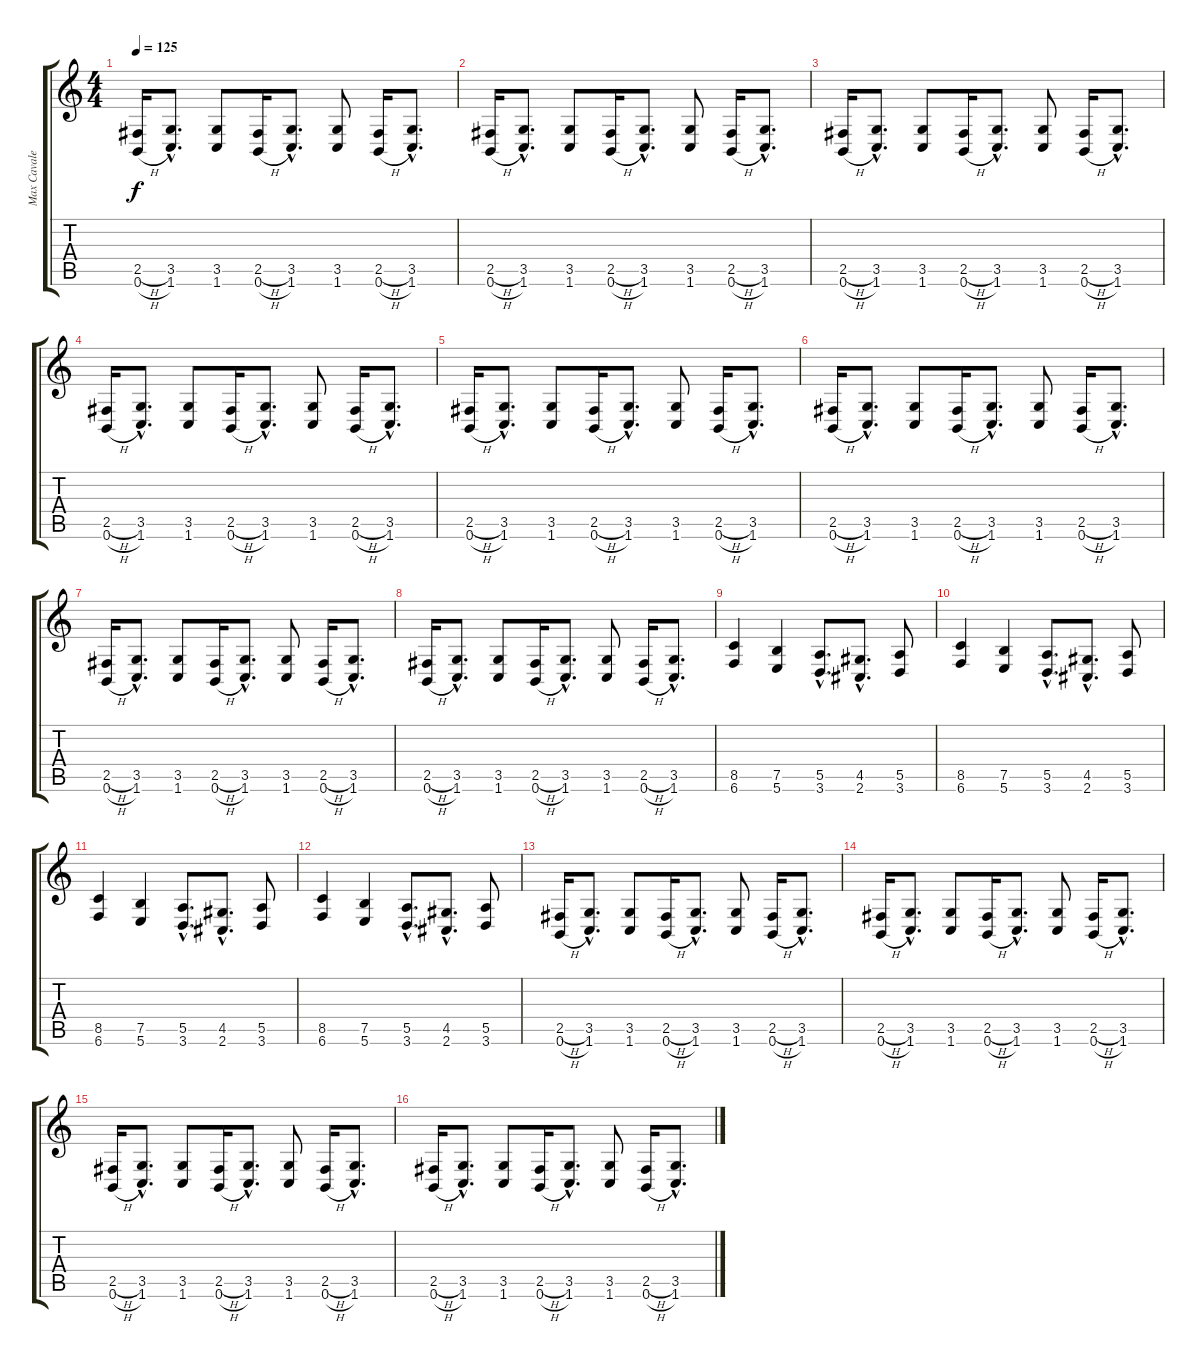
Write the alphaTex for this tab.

\track ("Max Cavalera" "Max Cavale") {instrument distortionguitar}
\staff {score tabs}
\tuning (B3 Gb3 D3 A2 E2 B1) {hide}
\ts (4 4)
\tempo 125
\clef g2
\ks c
(2.5{h} 0.6{h}).16{dy f} (3.5{hac} 1.6{hac}).8{d} (3.5 1.6).8 (2.5{h} 0.6{h}).16 (3.5{hac} 1.6{hac}).8{d} (3.5 1.6).8 (2.5{h} 0.6{h}).16 (3.5{hac} 1.6{hac}).8{d} |
(2.5{h} 0.6{h}).16 (3.5{hac} 1.6{hac}).8{d} (3.5 1.6).8 (2.5{h} 0.6{h}).16 (3.5{hac} 1.6{hac}).8{d} (3.5 1.6).8 (2.5{h} 0.6{h}).16 (3.5{hac} 1.6{hac}).8{d} |
(2.5{h} 0.6{h}).16 (3.5{hac} 1.6{hac}).8{d} (3.5 1.6).8 (2.5{h} 0.6{h}).16 (3.5{hac} 1.6{hac}).8{d} (3.5 1.6).8 (2.5{h} 0.6{h}).16 (3.5{hac} 1.6{hac}).8{d} |
(2.5{h} 0.6{h}).16 (3.5{hac} 1.6{hac}).8{d} (3.5 1.6).8 (2.5{h} 0.6{h}).16 (3.5{hac} 1.6{hac}).8{d} (3.5 1.6).8 (2.5{h} 0.6{h}).16 (3.5{hac} 1.6{hac}).8{d} |
(2.5{h} 0.6{h}).16 (3.5{hac} 1.6{hac}).8{d} (3.5 1.6).8 (2.5{h} 0.6{h}).16 (3.5{hac} 1.6{hac}).8{d} (3.5 1.6).8 (2.5{h} 0.6{h}).16 (3.5{hac} 1.6{hac}).8{d} |
(2.5{h} 0.6{h}).16 (3.5{hac} 1.6{hac}).8{d} (3.5 1.6).8 (2.5{h} 0.6{h}).16 (3.5{hac} 1.6{hac}).8{d} (3.5 1.6).8 (2.5{h} 0.6{h}).16 (3.5{hac} 1.6{hac}).8{d} |
(2.5{h} 0.6{h}).16 (3.5{hac} 1.6{hac}).8{d} (3.5 1.6).8 (2.5{h} 0.6{h}).16 (3.5{hac} 1.6{hac}).8{d} (3.5 1.6).8 (2.5{h} 0.6{h}).16 (3.5{hac} 1.6{hac}).8{d} |
(2.5{h} 0.6{h}).16 (3.5{hac} 1.6{hac}).8{d} (3.5 1.6).8 (2.5{h} 0.6{h}).16 (3.5{hac} 1.6{hac}).8{d} (3.5 1.6).8 (2.5{h} 0.6{h}).16 (3.5{hac} 1.6{hac}).8{d} |
(8.5 6.6).4 (7.5 5.6).4 (5.5{hac} 3.6{hac}).8{d} (4.5{hac} 2.6{hac}).8{d} (5.5 3.6).8 |
(8.5 6.6).4 (7.5 5.6).4 (5.5{hac} 3.6{hac}).8{d} (4.5{hac} 2.6{hac}).8{d} (5.5 3.6).8 |
(8.5 6.6).4 (7.5 5.6).4 (5.5{hac} 3.6{hac}).8{d} (4.5{hac} 2.6{hac}).8{d} (5.5 3.6).8 |
(8.5 6.6).4 (7.5 5.6).4 (5.5{hac} 3.6{hac}).8{d} (4.5{hac} 2.6{hac}).8{d} (5.5 3.6).8 |
(2.5{h} 0.6{h}).16 (3.5{hac} 1.6{hac}).8{d} (3.5 1.6).8 (2.5{h} 0.6{h}).16 (3.5{hac} 1.6{hac}).8{d} (3.5 1.6).8 (2.5{h} 0.6{h}).16 (3.5{hac} 1.6{hac}).8{d} |
(2.5{h} 0.6{h}).16 (3.5{hac} 1.6{hac}).8{d} (3.5 1.6).8 (2.5{h} 0.6{h}).16 (3.5{hac} 1.6{hac}).8{d} (3.5 1.6).8 (2.5{h} 0.6{h}).16 (3.5{hac} 1.6{hac}).8{d} |
(2.5{h} 0.6{h}).16 (3.5{hac} 1.6{hac}).8{d} (3.5 1.6).8 (2.5{h} 0.6{h}).16 (3.5{hac} 1.6{hac}).8{d} (3.5 1.6).8 (2.5{h} 0.6{h}).16 (3.5{hac} 1.6{hac}).8{d} |
(2.5{h} 0.6{h}).16 (3.5{hac} 1.6{hac}).8{d} (3.5 1.6).8 (2.5{h} 0.6{h}).16 (3.5{hac} 1.6{hac}).8{d} (3.5 1.6).8 (2.5{h} 0.6{h}).16 (3.5{hac} 1.6{hac}).8{d}
